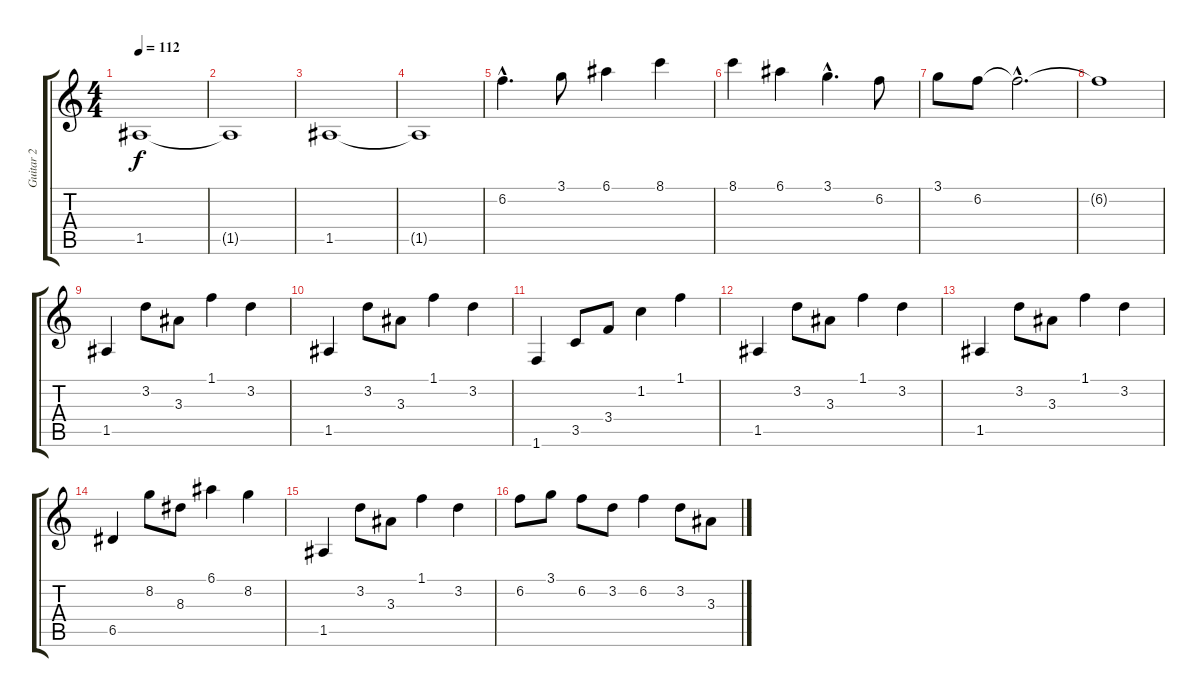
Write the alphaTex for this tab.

\track ("Guitar 2" "Guitar 2") {instrument electricguitarmuted}
\staff {score tabs}
\tuning (E4 B3 G3 D3 A2 E2) {hide}
\ts (4 4)
\tempo 112
\clef g2
\ks c
1.5.1{dy f instrument electricguitarmuted} |
1.5{t}.1 |
1.5.1 |
1.5{t}.1 |
6.2{hac}.4{d} 3.1.8 6.1.4 8.1.4 |
8.1.4 6.1.4 3.1{hac}.4{d} 6.2.8 |
3.1.8 6.2.8 6.2{hac t}.2{d} |
6.2{t}.1 |
1.5.4 3.2.8 3.3.8 1.1.4 3.2.4 |
1.5.4 3.2.8 3.3.8 1.1.4 3.2.4 |
1.6.4 3.5.8 3.4.8 1.2.4 1.1.4 |
1.5.4 3.2.8 3.3.8 1.1.4 3.2.4 |
1.5.4 3.2.8 3.3.8 1.1.4 3.2.4 |
6.5.4 8.2.8 8.3.8 6.1.4 8.2.4 |
1.5.4 3.2.8 3.3.8 1.1.4 3.2.4 |
6.2.8 3.1.8 6.2.8 3.2.8 6.2.4 3.2.8 3.3.8
